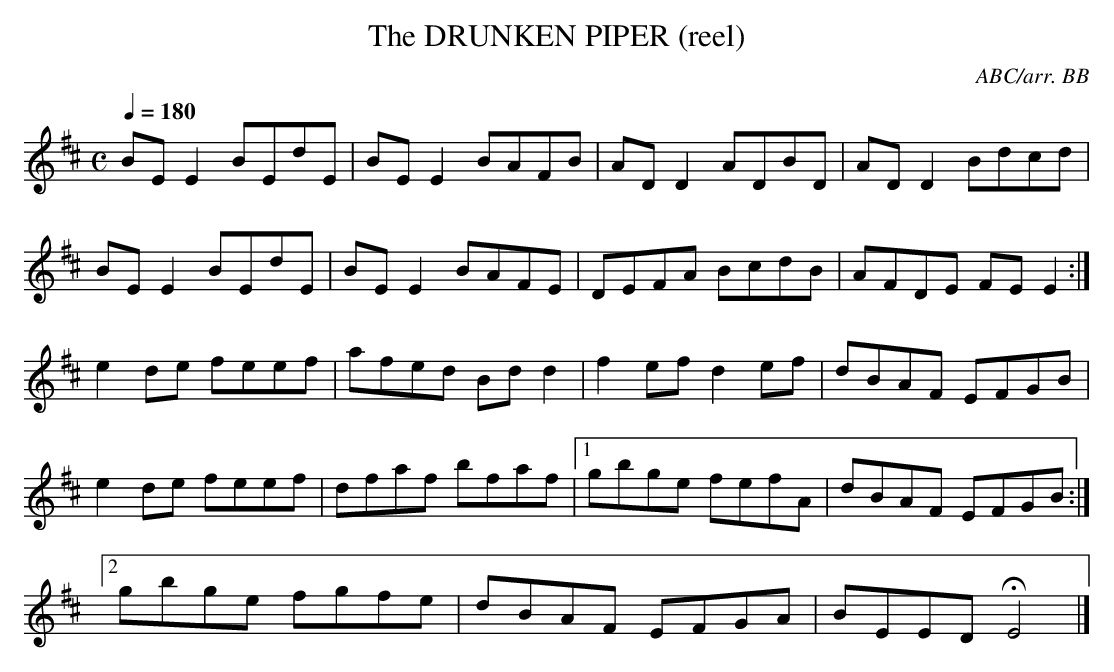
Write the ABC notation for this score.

X:1
T:DRUNKEN PIPER (reel), The
C:ABC/arr. BB
Q:1/4=180
L:1/8
M:C
K:Edor
BEE2 BEdE|BEE2 BAFB|ADD2 ADBD|ADD2 Bdcd|
BEE2 BEdE|BEE2 BAFE|DEFA BcdB|AFDE FEE2:|
e2de feef|afed Bdd2|f2ef d2ef|dBAF EFGB|
e2de feef|dfaf bfaf|1 gbge fefA|dBAF EFGB:|
[2 gbge fgfe|dBAF EFGA|BEED HE4|]
